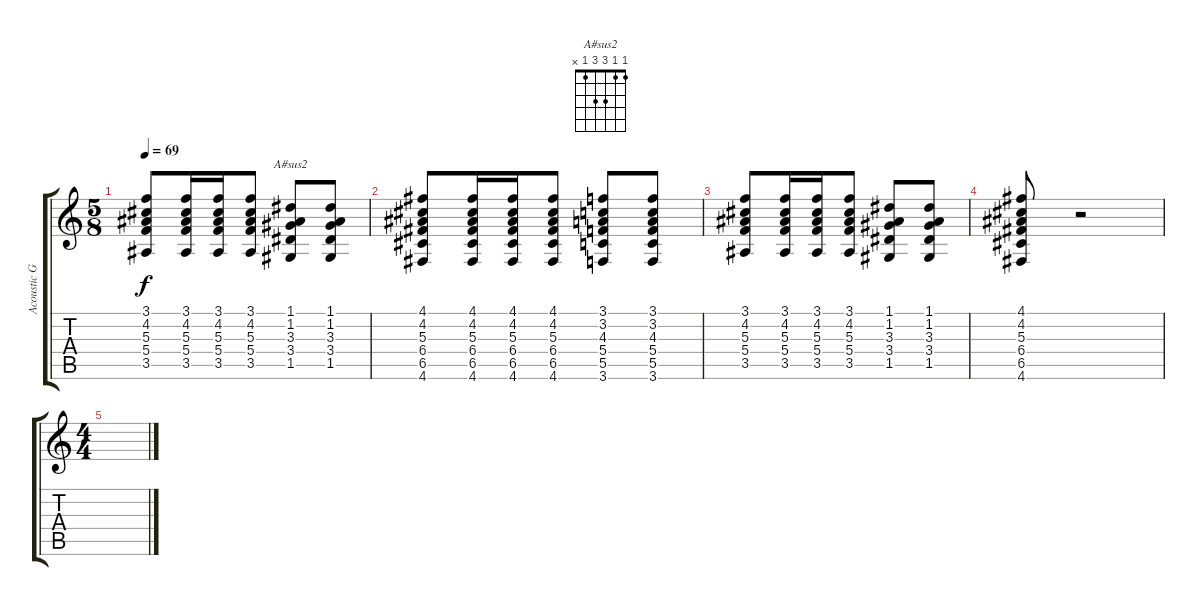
\track ("Acoustic Guitar" "Acoustic G") {instrument acousticguitarsteel}
\staff {score tabs}
\tuning (D4 A3 F3 C3 G2 D2) {hide}
\chord ("A#sus2" 1 1 3 3 1 x)
\ts (5 8)
\tempo 69
\clef g2
\ks c
(3.1 4.2 5.3 5.4 3.5).8{dy f} (3.1 4.2 5.3 5.4 3.5).16 (3.1 4.2 5.3 5.4 3.5).16 (3.1 4.2 5.3 5.4 3.5).8 (1.1 1.2 3.3 3.4 1.5).8{ch "A#sus2"} (1.1 1.2 3.3 3.4 1.5).8 |
(4.1 4.2 5.3 6.4 6.5 4.6).8 (4.1 4.2 5.3 6.4 6.5 4.6).16 (4.1 4.2 5.3 6.4 6.5 4.6).16 (4.1 4.2 5.3 6.4 6.5 4.6).8 (3.1 3.2 4.3 5.4 5.5 3.6).8 (3.1 3.2 4.3 5.4 5.5 3.6).8 |
(3.1 4.2 5.3 5.4 3.5).8 (3.1 4.2 5.3 5.4 3.5).16 (3.1 4.2 5.3 5.4 3.5).16 (3.1 4.2 5.3 5.4 3.5).8 (1.1 1.2 3.3 3.4 1.5).8 (1.1 1.2 3.3 3.4 1.5).8 |
(4.1 4.2 5.3 6.4 6.5 4.6).8 r.2 |
\ts (4 4)
